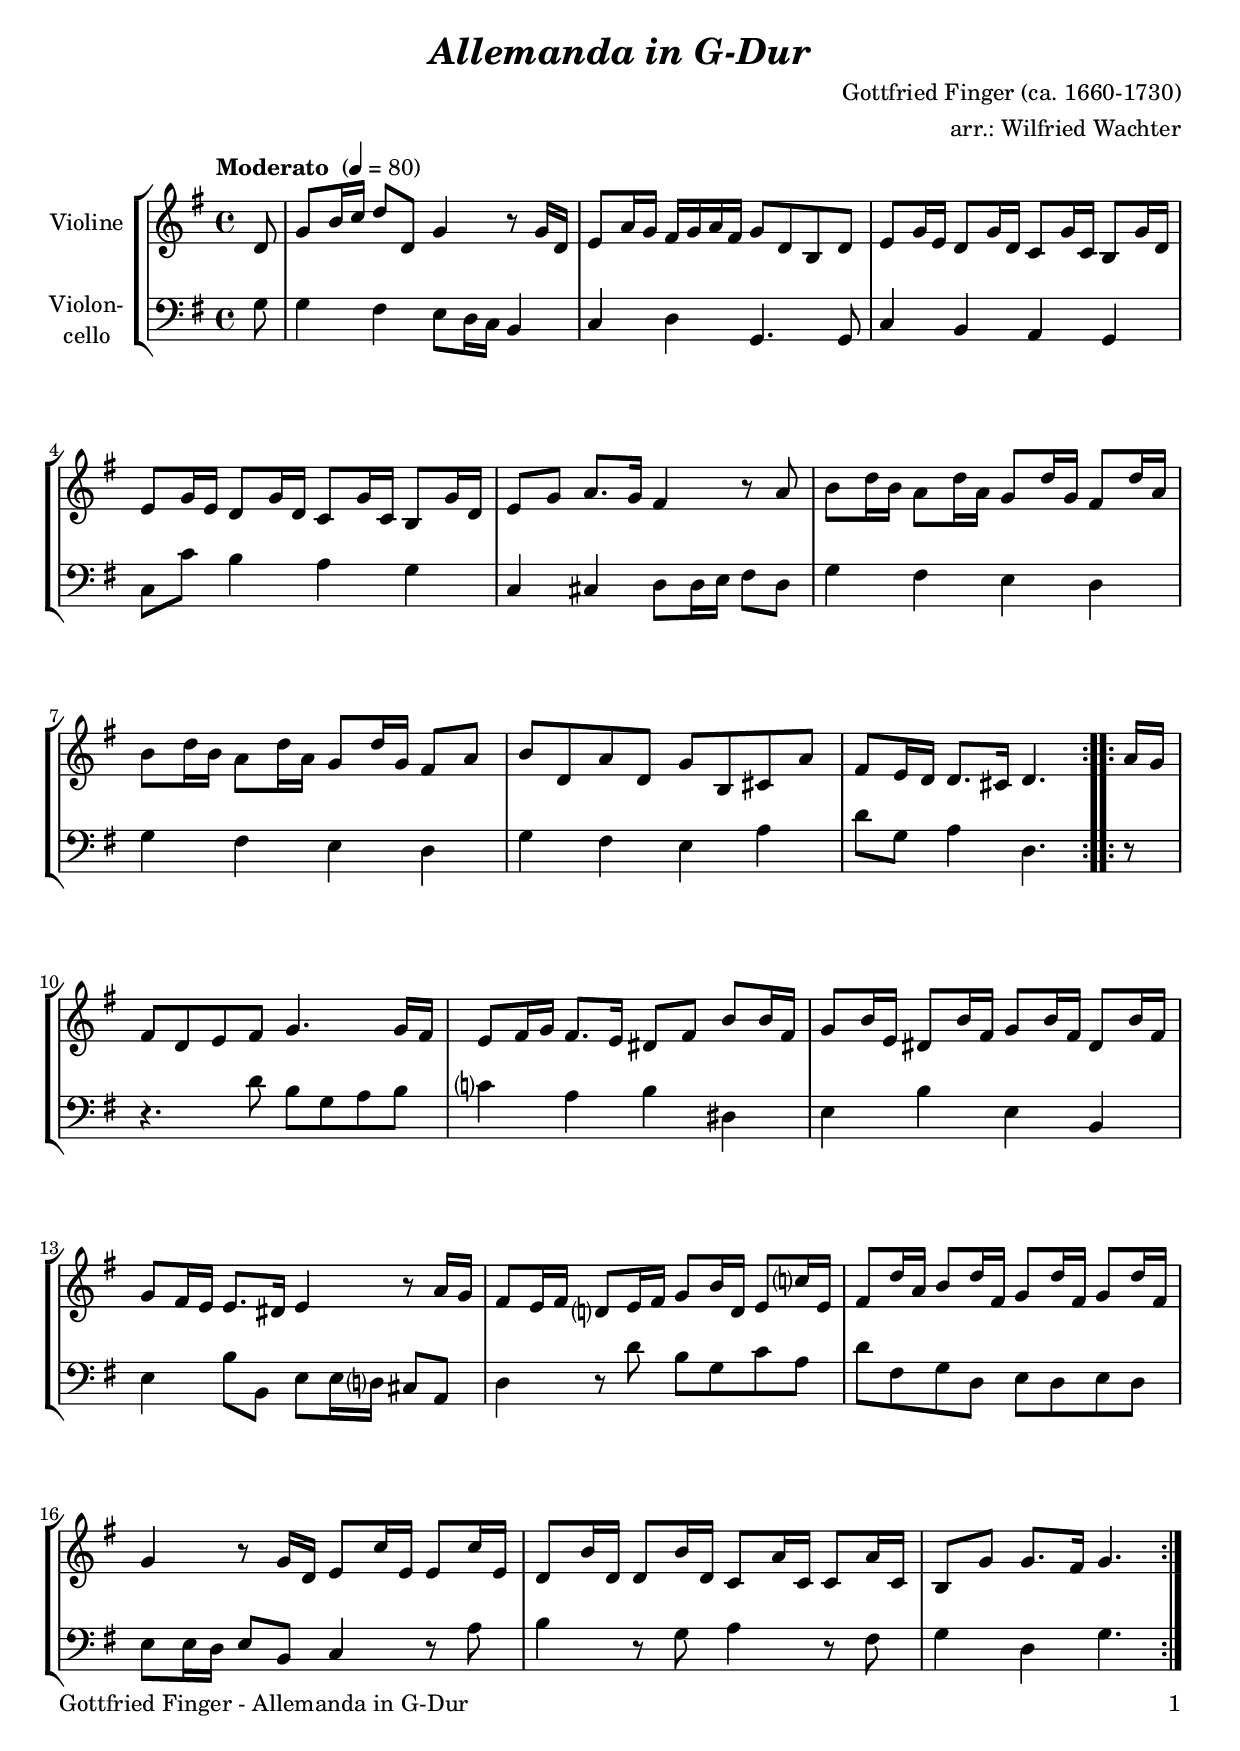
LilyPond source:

\version "2.18.2"
\include "deutsch.ly"
  
#(set-global-staff-size 20)

\header {
  title     = \markup \bold \italic "Allemanda in G-Dur"
  composer  = "Gottfried Finger (ca. 1660-1730)"
  arranger  = "arr.: Wilfried Wachter"
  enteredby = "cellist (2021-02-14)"
%  piece     = ""
}

voiceconsts = {
  \key h \minor
  \time 4/4
  \clef "treble"
%  \numericTimeSignature
  % Set default beaming for all staves
%  \set Timing.beamExceptions = #'()
%  \set Timing.baseMoment     = #(ly:make-moment 1 4)
%  \set Timing.beatStructure  = #'(1 1 1)
  \tempo "Moderato " 4=80
}

mivl = "violin"
%miba = "pizzicato strings"
miba = "cello"

va = \relative c' {
  \voiceconsts
  
  \repeat volta 2 {
    \partial 8 a8
    d fis16 g a8 a, d4 r8 d16 a
    h8 e16 d cis d e cis d8 a fis a
    h d16 h a8 d16 a g8 d'16 g, fis8 d'16 a

    h8 d16 h a8 d16 a g8 d'16 g, fis8 d'16 a
    h8 d e8. d16 cis4 r8 e
    fis a16 fis e8 a16 e d8 a'16 d, cis8 a'16 e
    fis8 a16 fis e8 a16 e d8 a'16 d, cis8 e

    fis a, e' a, d fis, gis e'
    cis h16 a a8. gis16 a4.
  }

  \repeat volta 2 {
    e'16 d
    cis8 a h cis d4. d16 cis
    h8 cis16 d cis8. h16 ais8 cis fis fis16 cis

    d8 fis16 h, ais8 fis'16 cis d8 fis16 cis ais8 fis'16 cis
    d8 cis16 h h8. ais16 h4 r8 e16 d
    cis8 h16 cis a?8 h16 cis d8 fis16 a, h8 g'?16 h,

    cis8 a'16 e fis8 a16 cis, d8 a'16 cis, d8 a'16 cis,
    d4 r8 d16 a h8 g'16 h, h8 g'16 h,
    a8 fis'16 a, a8 fis'16 a, g8 e'16 g, g8 e'16 g,
    fis8 d' d8. cis16 d4.
  }
}

vb = \relative c {
  \voiceconsts
  \clef "bass"
  
  \repeat volta 2 {
    \partial 8 d8
    d4 cis h8 a16 g fis4
    g a d,4. d8
    g4 fis e d

    g8 g' fis4 e d
    g, gis a8 a16 h cis8 a
    d4 cis h a
    d cis h a

    d cis h e
    a8 d, e4 a,4.
  }

  \repeat volta 2 {
    r8
    r4. a'8 fis d e fis
    g?4 e fis ais,

    h fis' h, fis
    h fis'8 fis, h h16 a? gis8 e
    a4 r8 a' fis d g e

    a cis, d a h a h a
    h h16 a h8 fis g4 r8 e'
    fis4 r8 d e4 r8 cis
    d4 a d4.
  }
}


music = \new StaffGroup <<
      \new Staff {
	\set Staff.midiInstrument = \mivl
	\set Staff.instrumentName = \markup \center-column { "Violine" }
	\transpose d g { \va }
      }

      \new Staff {
	\set Staff.midiInstrument = \miba
	\set Staff.instrumentName = \markup \center-column { "Violon-" "cello" }
	\transpose d g { \vb }
      }
>>

\book {
   \paper {
    print-page-number = ##t
    print-first-page-number = ##t
    ragged-last-bottom = ##f
    oddHeaderMarkup = \markup \null
    evenHeaderMarkup = \markup \null
    oddFooterMarkup = \markup {
      \fill-line {
        \on-the-fly #print-page-number-check-first
        "Gottfried Finger - Allemanda in G-Dur" \fromproperty #'page:page-number-string
      }
    }
    evenFooterMarkup = \oddFooterMarkup
  } \score {
    \music
    \layout {}
  }

  \score {
    \unfoldRepeats \music

    \midi {
      \context {
        \Score
      }
    }
  }
}